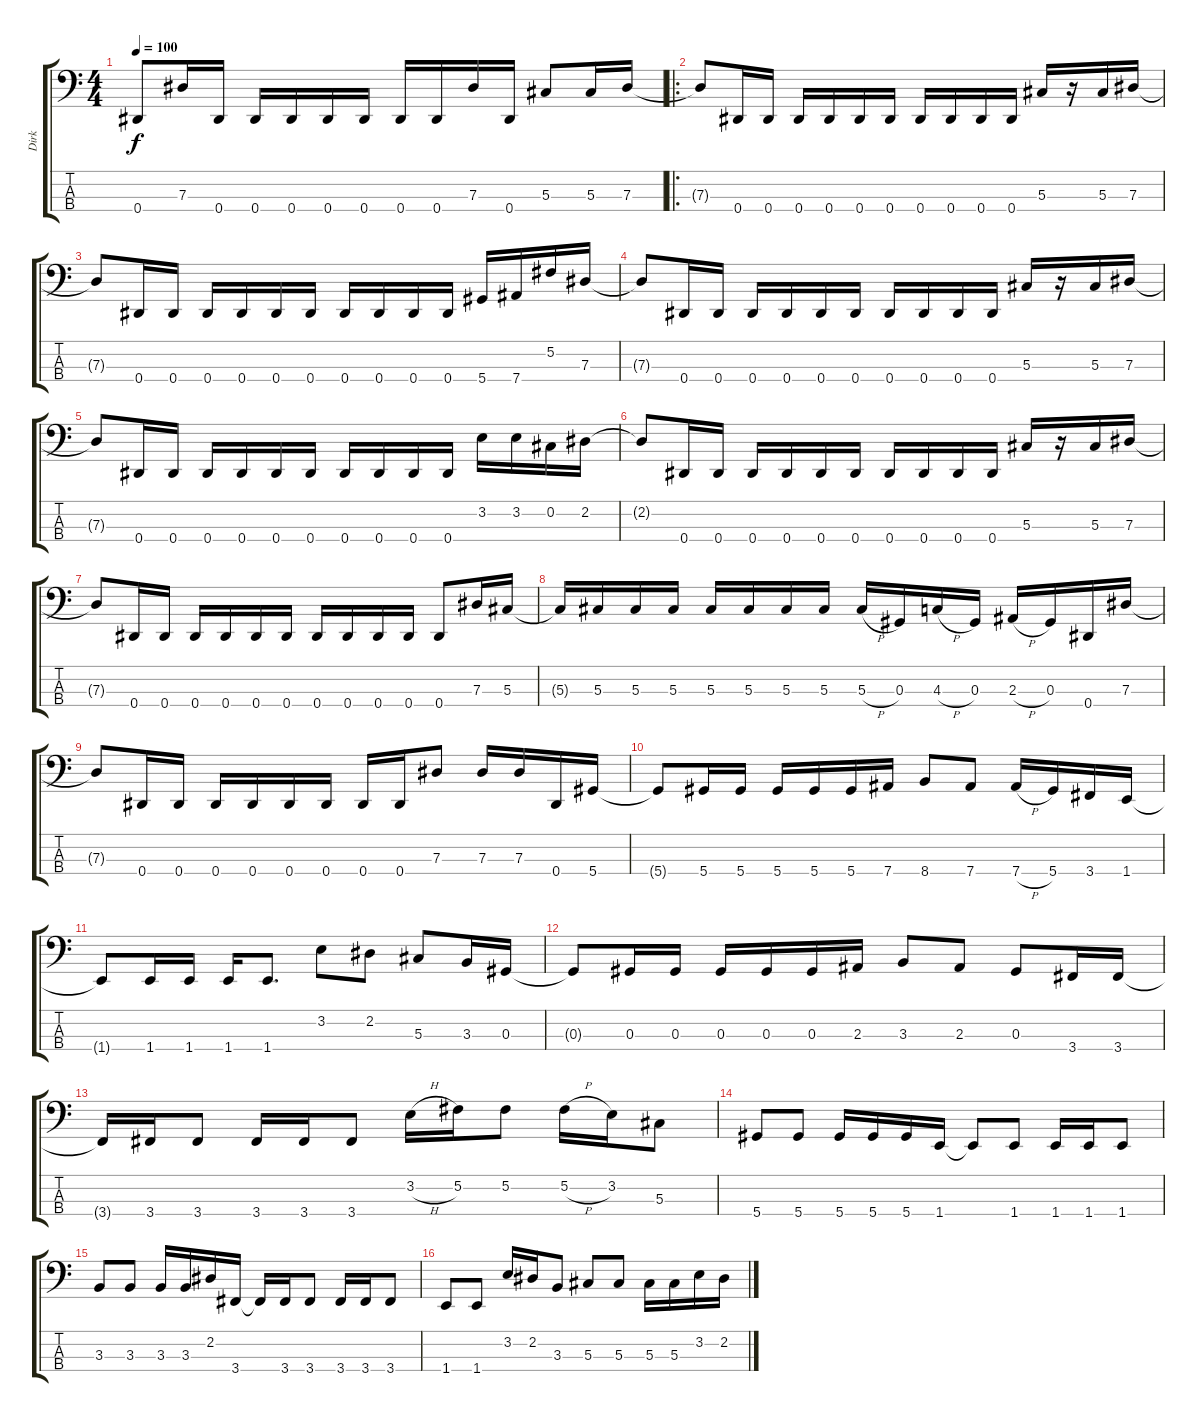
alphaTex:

\track ("Dirk" "Dirk") {instrument electricbassfinger}
\staff {score tabs}
\tuning (Gb2 Db2 Ab1 Eb1) {hide}
\ts (4 4)
\tempo 100
\clef f4
\ks c
0.4{t}.8{dy f} 7.3.16 0.4.16 0.4.16 0.4.16 0.4.16 0.4.16 0.4.16 0.4.16 7.3.16 0.4.16 5.3.8 5.3.16 7.3.16 |
\ro
7.3{t}.8 0.4.16 0.4.16 0.4.16 0.4.16 0.4.16 0.4.16 0.4.16 0.4.16 0.4.16 0.4.16 5.3.16 r.16 5.3.16 7.3.16 |
7.3{t}.8 0.4.16 0.4.16 0.4.16 0.4.16 0.4.16 0.4.16 0.4.16 0.4.16 0.4.16 0.4.16 5.4.16 7.4.16 5.2.16 7.3.16 |
7.3{t}.8 0.4.16 0.4.16 0.4.16 0.4.16 0.4.16 0.4.16 0.4.16 0.4.16 0.4.16 0.4.16 5.3.16 r.16 5.3.16 7.3.16 |
7.3{t}.8 0.4.16 0.4.16 0.4.16 0.4.16 0.4.16 0.4.16 0.4.16 0.4.16 0.4.16 0.4.16 3.2.16 3.2.16 0.2.16 2.2.16 |
2.2{t}.8 0.4.16 0.4.16 0.4.16 0.4.16 0.4.16 0.4.16 0.4.16 0.4.16 0.4.16 0.4.16 5.3.16 r.16 5.3.16 7.3.16 |
7.3{t}.8 0.4.16 0.4.16 0.4.16 0.4.16 0.4.16 0.4.16 0.4.16 0.4.16 0.4.16 0.4.16 0.4.8 7.3.16 5.3.16 |
5.3{t}.16 5.3.16 5.3.16 5.3.16 5.3.16 5.3.16 5.3.16 5.3.16 5.3{h}.16 0.3.16 4.3{h}.16 0.3.16 2.3{h}.16 0.3.16 0.4.16 7.3.16 |
7.3{t}.8 0.4.16 0.4.16 0.4.16 0.4.16 0.4.16 0.4.16 0.4.16 0.4.16 7.3.8 7.3.16 7.3.16 0.4.16 5.4.16 |
5.4{t}.8 5.4.16 5.4.16 5.4.16 5.4.16 5.4.16 7.4.16 8.4.8 7.4.8 7.4{h}.16 5.4.16 3.4.16 1.4.16 |
1.4{t}.8 1.4.16 1.4.16 1.4.16 1.4.8{d} 3.2.8 2.2.8 5.3.8 3.3.16 0.3.16 |
0.3{t}.8 0.3.16 0.3.16 0.3.16 0.3.16 0.3.16 2.3.16 3.3.8 2.3.8 0.3.8 3.4.16 3.4.16 |
3.4{t}.16 3.4.16 3.4.8 3.4.16 3.4.16 3.4.8 3.2{h}.16 5.2.16 5.2.8 5.2{h}.16 3.2.16 5.3.8 |
5.4.8 5.4.8 5.4.16 5.4.16 5.4.16 1.4.16 1.4{t}.8 1.4.8 1.4.16 1.4.16 1.4.8 |
3.3.8 3.3.8 3.3.16 3.3.16 2.2.16 3.4.16 3.4{t}.16 3.4.16 3.4.8 3.4.16 3.4.16 3.4.8 |
1.4.8 1.4.8 3.2.16 2.2.16 3.3.8 5.3.8 5.3.8 5.3.16 5.3.16 3.2.16 2.2.16
